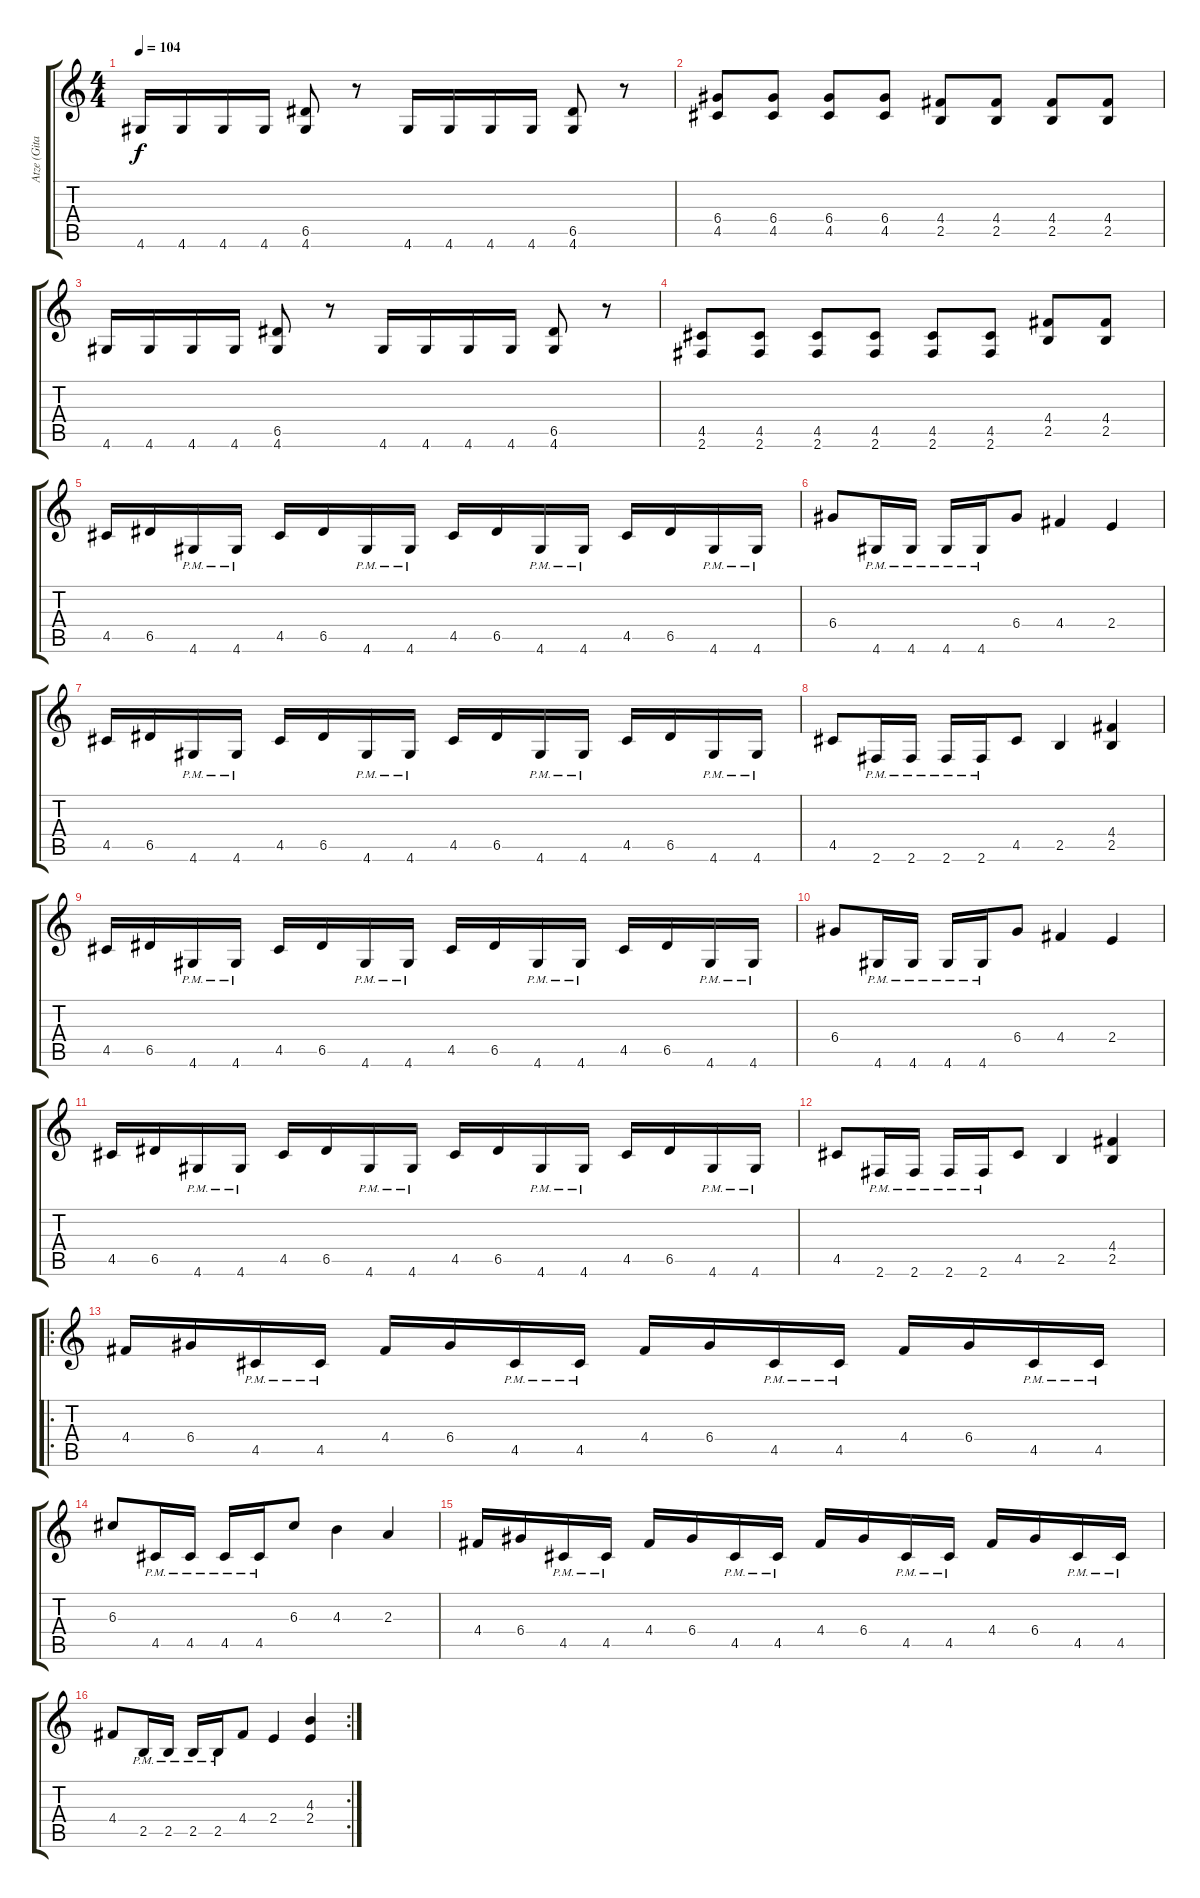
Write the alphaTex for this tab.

\track ("Atze (Gitarre)" "Atze (Gita") {instrument distortionguitar}
\staff {score tabs}
\tuning (E4 B3 G3 D3 A2 E2) {hide}
\ts (4 4)
\tempo 104
\clef g2
\ks c
4.6.16{dy f} 4.6.16 4.6.16 4.6.16 (6.5 4.6).8 r.8 4.6.16 4.6.16 4.6.16 4.6.16 (6.5 4.6).8 r.8 |
(6.4 4.5).8 (6.4 4.5).8 (6.4 4.5).8 (6.4 4.5).8 (4.4 2.5).8 (4.4 2.5).8 (4.4 2.5).8 (4.4 2.5).8 |
4.6.16 4.6.16 4.6.16 4.6.16 (6.5 4.6).8 r.8 4.6.16 4.6.16 4.6.16 4.6.16 (6.5 4.6).8 r.8 |
(4.5 2.6).8 (4.5 2.6).8 (4.5 2.6).8 (4.5 2.6).8 (4.5 2.6).8 (4.5 2.6).8 (4.4 2.5).8 (4.4 2.5).8 |
4.5.16 6.5.16 4.6{pm}.16 4.6{pm}.16 4.5.16 6.5.16 4.6{pm}.16 4.6{pm}.16 4.5.16 6.5.16 4.6{pm}.16 4.6{pm}.16 4.5.16 6.5.16 4.6{pm}.16 4.6{pm}.16 |
6.4.8 4.6{pm}.16 4.6{pm}.16 4.6{pm}.16 4.6{pm}.16 6.4.8 4.4.4 2.4.4 |
4.5.16 6.5.16 4.6{pm}.16 4.6{pm}.16 4.5.16 6.5.16 4.6{pm}.16 4.6{pm}.16 4.5.16 6.5.16 4.6{pm}.16 4.6{pm}.16 4.5.16 6.5.16 4.6{pm}.16 4.6{pm}.16 |
4.5.8 2.6{pm}.16 2.6{pm}.16 2.6{pm}.16 2.6{pm}.16 4.5.8 2.5.4 (4.4 2.5).4 |
4.5.16 6.5.16 4.6{pm}.16 4.6{pm}.16 4.5.16 6.5.16 4.6{pm}.16 4.6{pm}.16 4.5.16 6.5.16 4.6{pm}.16 4.6{pm}.16 4.5.16 6.5.16 4.6{pm}.16 4.6{pm}.16 |
6.4.8 4.6{pm}.16 4.6{pm}.16 4.6{pm}.16 4.6{pm}.16 6.4.8 4.4.4 2.4.4 |
4.5.16 6.5.16 4.6{pm}.16 4.6{pm}.16 4.5.16 6.5.16 4.6{pm}.16 4.6{pm}.16 4.5.16 6.5.16 4.6{pm}.16 4.6{pm}.16 4.5.16 6.5.16 4.6{pm}.16 4.6{pm}.16 |
4.5.8 2.6{pm}.16 2.6{pm}.16 2.6{pm}.16 2.6{pm}.16 4.5.8 2.5.4 (4.4 2.5).4 |
\ro
4.4.16 6.4.16 4.5{pm}.16 4.5{pm}.16 4.4.16 6.4.16 4.5{pm}.16 4.5{pm}.16 4.4.16 6.4.16 4.5{pm}.16 4.5{pm}.16 4.4.16 6.4.16 4.5{pm}.16 4.5{pm}.16 |
6.3.8 4.5{pm}.16 4.5{pm}.16 4.5{pm}.16 4.5{pm}.16 6.3.8 4.3.4 2.3.4 |
4.4.16 6.4.16 4.5{pm}.16 4.5{pm}.16 4.4.16 6.4.16 4.5{pm}.16 4.5{pm}.16 4.4.16 6.4.16 4.5{pm}.16 4.5{pm}.16 4.4.16 6.4.16 4.5{pm}.16 4.5{pm}.16 |
\rc 2
4.4.8 2.5{pm}.16 2.5{pm}.16 2.5{pm}.16 2.5{pm}.16 4.4.8 2.4.4 (4.3 2.4).4
